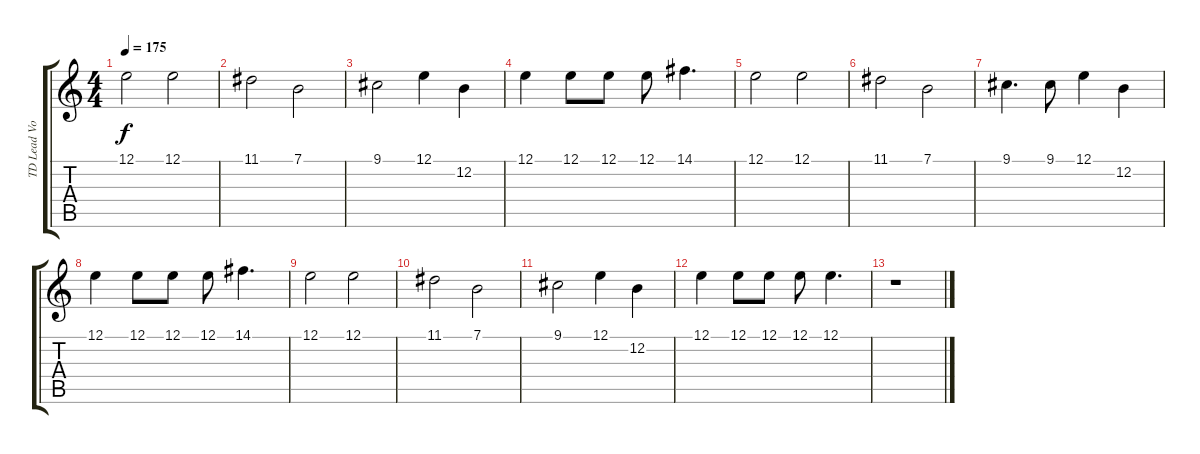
\track ("TD Lead Vocals" "TD Lead Vo") {instrument violin}
\staff {score tabs}
\tuning (E4 B3 G3 D3 A2 E2) {hide}
\ts (4 4)
\tempo 175
\clef g2
\ks c
12.1.2{dy f} 12.1.2 |
11.1.2 7.1.2 |
9.1.2 12.1.4 12.2.4 |
12.1.4 12.1.8 12.1.8 12.1.8 14.1.4{d} |
12.1.2 12.1.2 |
11.1.2 7.1.2 |
9.1.4{d} 9.1.8 12.1.4 12.2.4 |
12.1.4 12.1.8 12.1.8 12.1.8 14.1.4{d} |
12.1.2 12.1.2 |
11.1.2 7.1.2 |
9.1.2 12.1.4 12.2.4 |
12.1.4 12.1.8 12.1.8 12.1.8 12.1.4{d} |
r.1
